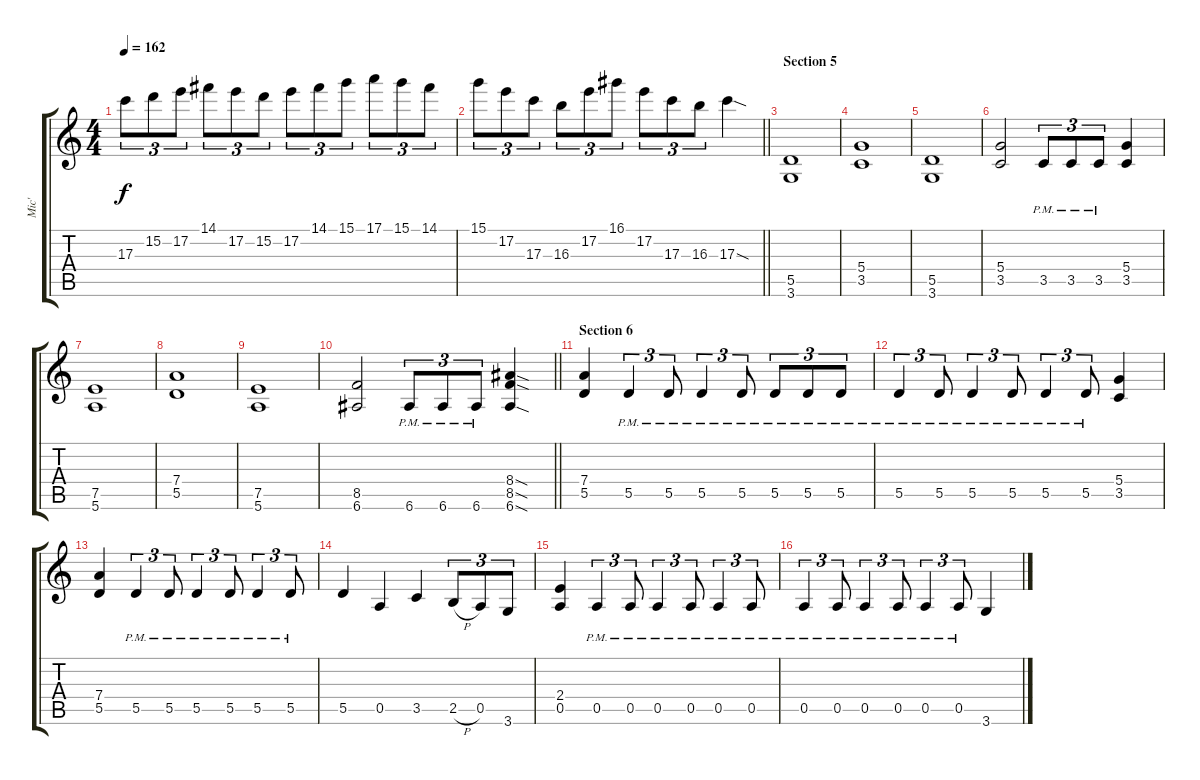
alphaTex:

\track ("Mic'" "Mic'") {instrument distortionguitar}
\staff {score tabs}
\tuning (E4 B3 G3 D3 A2 E2) {hide}
\ts (4 4)
\tempo 162
\clef g2
\ks c
17.3.8{tu (3 2) dy f} 15.2.8{tu (3 2)} 17.2.8{tu (3 2)} 14.1.8{tu (3 2)} 17.2.8{tu (3 2)} 15.2.8{tu (3 2)} 17.2.8{tu (3 2)} 14.1.8{tu (3 2)} 15.1.8{tu (3 2)} 17.1.8{tu (3 2)} 15.1.8{tu (3 2)} 14.1.8{tu (3 2)} |
\barLineRight lightlight
15.1.8{tu (3 2)} 17.2.8{tu (3 2)} 17.3.8{tu (3 2)} 16.3.8{tu (3 2)} 17.2.8{tu (3 2)} 16.1.8{tu (3 2)} 17.2.8{tu (3 2)} 17.3.8{tu (3 2)} 16.3.8{tu (3 2)} 17.3{sod}.4 |
\section ("" "Section 5")
(5.5 3.6).1 |
(5.4 3.5).1 |
(5.5 3.6).1 |
(5.4 3.5).2 3.5{pm}.8{tu (3 2)} 3.5{pm}.8{tu (3 2)} 3.5{pm}.8{tu (3 2)} (5.4 3.5).4 |
(7.5 5.6).1 |
(7.4 5.5).1 |
(7.5 5.6).1 |
\barLineRight lightlight
(8.5 6.6).2 6.6{pm}.8{tu (3 2)} 6.6{pm}.8{tu (3 2)} 6.6{pm}.8{tu (3 2)} (8.4{sod} 8.5{sod} 6.6{sod}).4 |
\section ("" "Section 6")
(7.4 5.5).4 5.5{pm}.4{tu (3 2)} 5.5{pm}.8{tu (3 2)} 5.5{pm}.4{tu (3 2)} 5.5{pm}.8{tu (3 2)} 5.5{pm}.8{tu (3 2)} 5.5{pm}.8{tu (3 2)} 5.5{pm}.8{tu (3 2)} |
5.5{pm}.4{tu (3 2)} 5.5{pm}.8{tu (3 2)} 5.5{pm}.4{tu (3 2)} 5.5{pm}.8{tu (3 2)} 5.5{pm}.4{tu (3 2)} 5.5{pm}.8{tu (3 2)} (5.4 3.5).4 |
(7.4 5.5).4 5.5{pm}.4{tu (3 2)} 5.5{pm}.8{tu (3 2)} 5.5{pm}.4{tu (3 2)} 5.5{pm}.8{tu (3 2)} 5.5{pm}.4{tu (3 2)} 5.5{pm}.8{tu (3 2)} |
5.5.4 0.5.4 3.5.4 2.5{h}.8{tu (3 2)} 0.5.8{tu (3 2)} 3.6.8{tu (3 2)} |
(2.4 0.5).4 0.5{pm}.4{tu (3 2)} 0.5{pm}.8{tu (3 2)} 0.5{pm}.4{tu (3 2)} 0.5{pm}.8{tu (3 2)} 0.5{pm}.4{tu (3 2)} 0.5{pm}.8{tu (3 2)} |
0.5{pm}.4{tu (3 2)} 0.5{pm}.8{tu (3 2)} 0.5{pm}.4{tu (3 2)} 0.5{pm}.8{tu (3 2)} 0.5{pm}.4{tu (3 2)} 0.5{pm}.8{tu (3 2)} 3.6.4
